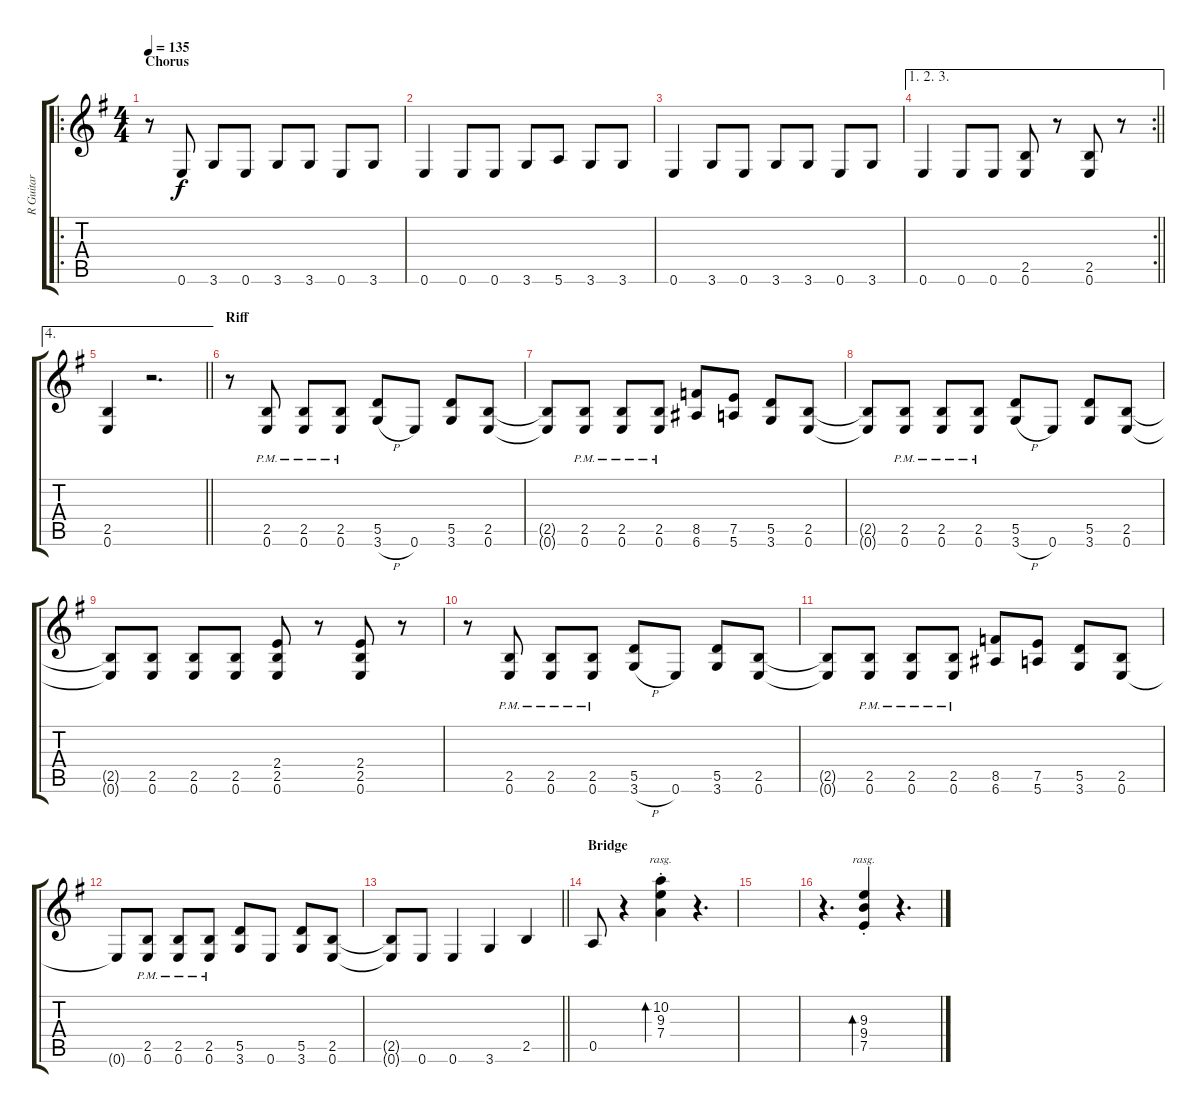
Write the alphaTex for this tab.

\track ("R Guitar" "R Guitar") {instrument overdrivenguitar}
\staff {score tabs}
\tuning (E4 B3 G3 D3 A2 E2) {hide}
\ro
\ts (4 4)
\section ("" "Chorus")
\tempo 135
\clef g2
\ks g
r.8{dy f} 0.6.8 3.6.8 0.6.8 3.6.8 3.6.8 0.6.8 3.6.8 |
0.6.4 0.6.8 0.6.8 3.6.8 5.6.8 3.6.8 3.6.8 |
0.6.4 3.6.8 0.6.8 3.6.8 3.6.8 0.6.8 3.6.8 |
\ae (1 2 3)
\rc 2
\barLineRight lightlight
0.6.4 0.6.8 0.6.8 (2.5 0.6).8 r.8 (2.5 0.6).8 r.8 |
\ae 4
\barLineRight lightlight
(2.5 0.6).4 r.2{d} |
\section ("" "Riff")
r.8 (2.5{pm} 0.6{pm}).8 (2.5{pm} 0.6{pm}).8 (2.5{pm} 0.6{pm}).8 (5.5 3.6{h}).8 0.6.8 (5.5 3.6).8 (2.5 0.6).8 |
(2.5{t} 0.6{t}).8 (2.5 0.6{pm}).8 (2.5 0.6{pm}).8 (2.5 0.6{pm}).8 (8.5 6.6).8 (7.5 5.6).8 (5.5 3.6).8 (2.5 0.6).8 |
(2.5{t} 0.6{t}).8 (2.5{pm} 0.6{pm}).8 (2.5{pm} 0.6{pm}).8 (2.5{pm} 0.6{pm}).8 (5.5 3.6{h}).8 0.6.8 (5.5 3.6).8 (2.5 0.6).8 |
(2.5{t} 0.6{t}).8 (2.5 0.6).8 (2.5 0.6).8 (2.5 0.6).8 (2.4 2.5 0.6).8 r.8 (2.4 2.5 0.6).8 r.8 |
r.8 (2.5{pm} 0.6{pm}).8 (2.5{pm} 0.6{pm}).8 (2.5{pm} 0.6{pm}).8 (5.5 3.6{h}).8 0.6.8 (5.5 3.6).8 (2.5 0.6).8 |
(2.5{t} 0.6{t}).8 (2.5 0.6{pm}).8 (2.5 0.6{pm}).8 (2.5 0.6{pm}).8 (8.5 6.6).8 (7.5 5.6).8 (5.5 3.6).8 (2.5 0.6).8 |
0.6{t}.8 (2.5{pm} 0.6{pm}).8 (2.5{pm} 0.6{pm}).8 (2.5{pm} 0.6{pm}).8 (5.5 3.6).8 0.6.8 (5.5 3.6).8 (2.5 0.6).8 |
\barLineRight lightlight
(2.5{t} 0.6{t}).8 0.6.8 0.6.4 3.6.4 2.5.4 |
\section ("" "Bridge")
0.5.8 r.4{instrument electricguitarjazz} (10.2{st} 9.3{st} 7.4{st}).4{bd 480 rasg ii} r.4{d} |
|
r.4{d} (9.3{st} 9.4{st} 7.5{st}).4{bd 480 rasg ii} r.4{d}
